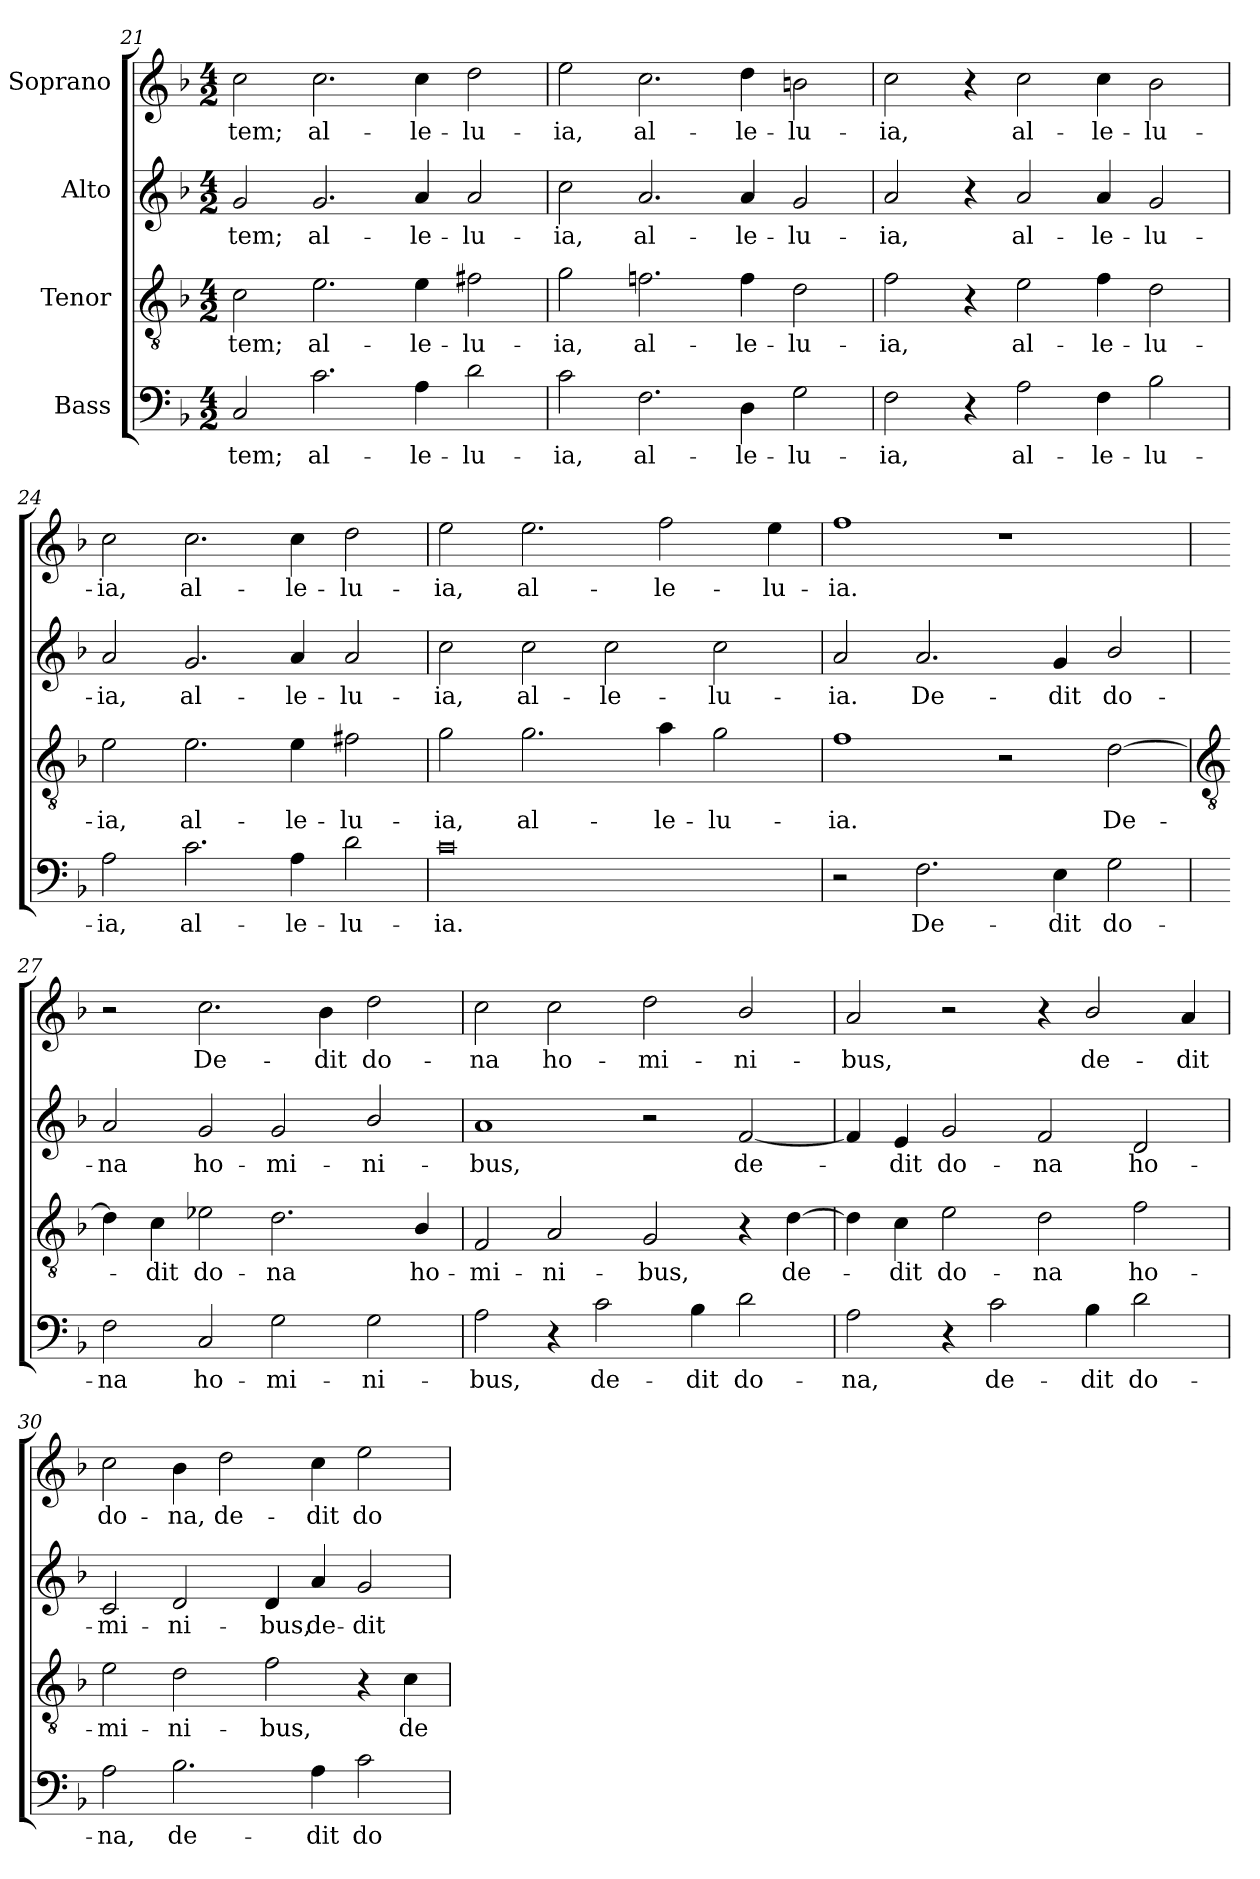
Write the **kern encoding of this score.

**kern	**text	**kern	**text	**kern	**text	**kern	**text
*part4	*part4	*part3	*part3	*part2	*part2	*part1	*part1
*staff4	*staff4	*staff3	*staff3	*staff2	*staff2	*staff1	*staff1
*I"Bass	*	*I"Tenor	*	*I"Alto	*	*I"Soprano	*
*clefF4	*	*clefGv2	*	*clefG2	*	*clefG2	*
*k[b-]	*	*k[b-]	*	*k[b-]	*	*k[b-]	*
*F:	*	*F:	*	*F:	*	*F:	*
*M4/2	*	*M4/2	*	*M4/2	*	*M4/2	*
=21	=21	=21	=21	=21	=21	=21	=21
!	!LO:LY:b	!	!LO:LY:b	!	!LO:LY:b	!	!LO:LY:b
2C	-tem;	2c	tem;	2g	-tem;	2cc	tem;
!	!LO:LY:b	!	!LO:LY:b	!	!LO:LY:b	!	!LO:LY:b
2.c	al-	2.e	al-	2.g	al-	2.cc	al-
!	!LO:LY:b	!	!LO:LY:b	!	!LO:LY:b	!	!LO:LY:b
4A	-le-	4e	-le-	4a	-le-	4cc	-le-
!	!LO:LY:b	!	!LO:LY:b	!	!LO:LY:b	!	!LO:LY:b
2d	-lu-	2f#X	-lu-	2a	-lu-	2dd	-lu-
=22	=22	=22	=22	=22	=22	=22	=22
!	!LO:LY:b	!	!LO:LY:b	!	!LO:LY:b	!	!LO:LY:b
2c	-ia,	2g	-ia,	2cc	-ia,	2ee	-ia,
!	!LO:LY:b	!	!LO:LY:b	!	!LO:LY:b	!	!LO:LY:b
2.F	al-	2.fn	al-	2.a	al-	2.cc	al-
!	!LO:LY:b	!	!LO:LY:b	!	!LO:LY:b	!	!LO:LY:b
4D	-le-	4f	-le-	4a	-le-	4dd	-le-
!	!LO:LY:b	!	!LO:LY:b	!	!LO:LY:b	!	!LO:LY:b
2G	-lu-	2d	-lu-	2g	-lu-	2bn	-lu-
=23	=23	=23	=23	=23	=23	=23	=23
!	!LO:LY:b	!	!LO:LY:b	!	!LO:LY:b	!	!LO:LY:b
2F	-ia,	2f	-ia,	2a	-ia,	2cc	-ia,
4r	.	4r	.	4r	.	4r	.
!	!LO:LY:b	!	!LO:LY:b	!	!LO:LY:b	!	!LO:LY:b
2A	al-	2e	al-	2a	al-	2cc	al-
!	!LO:LY:b	!	!LO:LY:b	!	!LO:LY:b	!	!LO:LY:b
4F	-le-	4f	-le-	4a	-le-	4cc	-le-
!	!LO:LY:b	!	!LO:LY:b	!	!LO:LY:b	!	!LO:LY:b
2B-	-lu-	2d	-lu-	2g	-lu-	2b-	-lu-
=24	=24	=24	=24	=24	=24	=24	=24
!	!LO:LY:b	!	!LO:LY:b	!	!LO:LY:b	!	!LO:LY:b
2A	-ia,	2e	-ia,	2a	-ia,	2cc	-ia,
!	!LO:LY:b	!	!LO:LY:b	!	!LO:LY:b	!	!LO:LY:b
2.c	al-	2.e	al-	2.g	al-	2.cc	al-
!	!LO:LY:b	!	!LO:LY:b	!	!LO:LY:b	!	!LO:LY:b
4A	-le-	4e	-le-	4a	-le-	4cc	-le-
!	!LO:LY:b	!	!LO:LY:b	!	!LO:LY:b	!	!LO:LY:b
2d	-lu-	2f#X	-lu-	2a	-lu-	2dd	-lu-
=25	=25	=25	=25	=25	=25	=25	=25
!	!LO:LY:b	!	!LO:LY:b	!	!LO:LY:b	!	!LO:LY:b
0c	-ia.	2g	-ia,	2cc	-ia,	2ee	-ia,
!	!	!	!LO:LY:b	!	!LO:LY:b	!	!LO:LY:b
.	.	2.g	al-	2cc	al-	2.ee	al-
!	!	!	!	!	!LO:LY:b	!	!
.	.	.	.	2cc	-le-	.	.
!	!	!	!LO:LY:b	!	!	!	!LO:LY:b
.	.	4a	-le-	.	.	2ff	-le-
!	!	!	!LO:LY:b	!	!LO:LY:b	!	!
.	.	2g	-lu-	2cc	-lu-	.	.
!	!	!	!	!	!	!	!LO:LY:b
.	.	.	.	.	.	4ee	-lu-
=26	=26	=26	=26	=26	=26	=26	=26
!	!	!	!LO:LY:b	!	!LO:LY:b	!	!LO:LY:b
2r	.	1f	-ia.	2a	-ia.	1ff	-ia.
!	!LO:LY:b	!	!	!	!LO:LY:b	!	!
2.F	De-	.	.	2.a	De-	.	.
.	.	2r	.	.	.	1r	.
!	!LO:LY:b	!	!	!	!LO:LY:b	!	!
4E	-dit	.	.	4g	-dit	.	.
!	!LO:LY:b	!	!LO:LY:b	!	!LO:LY:b	!	!
2G	do-	[2d	De-	2b-/	do-	.	.
!!LO:LB:g=z
=27	=27	=27	=27	=27	=27	=27	=27
*	*	*clefGv2	*	*	*	*	*
!	!LO:LY:b	!	!	!	!LO:LY:b	!	!
2F	-na	4d]	.	2a	-na	2r	.
!	!	!	!LO:LY:b	!	!	!	!
.	.	4c	dit	.	.	.	.
!	!LO:LY:b	!	!LO:LY:b	!	!LO:LY:b	!	!LO:LY:b
2C	ho-	2e-X	do-	2g	ho-	2.cc	De-
!	!LO:LY:b	!	!LO:LY:b	!	!LO:LY:b	!	!
2G	-mi-	2.d	-na	2g	-mi-	.	.
!	!	!	!	!	!	!	!LO:LY:b
.	.	.	.	.	.	4b-	-dit
!	!LO:LY:b	!	!	!	!LO:LY:b	!	!LO:LY:b
2G	-ni-	.	.	2b-/	-ni-	2dd	do-
!	!	!	!LO:LY:b	!	!	!	!
.	.	4B-/	ho-	.	.	.	.
=28	=28	=28	=28	=28	=28	=28	=28
!	!LO:LY:b	!	!LO:LY:b	!	!LO:LY:b	!	!LO:LY:b
2A	-bus,	2F	-mi-	1a	-bus,	2cc	-na
!	!	!	!LO:LY:b	!	!	!	!LO:LY:b
4r	.	2A	-ni-	.	.	2cc	ho-
!	!LO:LY:b	!	!	!	!	!	!
2c	de-	.	.	.	.	.	.
!	!	!	!LO:LY:b	!	!	!	!LO:LY:b
.	.	2G	-bus,	2r	.	2dd	-mi-
!	!LO:LY:b	!	!	!	!	!	!
4B-	-dit	.	.	.	.	.	.
!	!LO:LY:b	!	!	!	!LO:LY:b	!	!LO:LY:b
2d	do-	4r	.	[2f	de-	2b-/	-ni-
!	!	!	!LO:LY:b	!	!	!	!
.	.	[4d	de-	.	.	.	.
=29	=29	=29	=29	=29	=29	=29	=29
!	!LO:LY:b	!	!	!	!	!	!LO:LY:b
2A	-na,	4d]	.	4f]	.	2a	-bus,
!	!	!	!LO:LY:b	!	!LO:LY:b	!	!
.	.	4c	dit	4e	dit	.	.
!	!	!	!LO:LY:b	!	!LO:LY:b	!	!
4r	.	2e	do-	2g	do-	2r	.
!	!LO:LY:b	!	!	!	!	!	!
2c	de-	.	.	.	.	.	.
!	!	!	!LO:LY:b	!	!LO:LY:b	!	!
.	.	2d	-na	2f	-na	4r	.
!	!LO:LY:b	!	!	!	!	!	!LO:LY:b
4B-	-dit	.	.	.	.	2b-/	de-
!	!LO:LY:b	!	!LO:LY:b	!	!LO:LY:b	!	!
2d	do-	2f	ho-	2d	ho-	.	.
!	!	!	!	!	!	!	!LO:LY:b
.	.	.	.	.	.	4a	-dit
=30	=30	=30	=30	=30	=30	=30	=30
!	!LO:LY:b	!	!LO:LY:b	!	!LO:LY:b	!	!LO:LY:b
2A	-na,	2e	-mi-	2c	-mi-	2cc	do-
!	!LO:LY:b	!	!LO:LY:b	!	!LO:LY:b	!	!LO:LY:b
2.B-	de-	2d	-ni-	2d	-ni-	4b-	-na,
!	!	!	!	!	!	!	!LO:LY:b
.	.	.	.	.	.	2dd	de-
!	!	!	!LO:LY:b	!	!LO:LY:b	!	!
.	.	2f	-bus,	4d	-bus,	.	.
!	!LO:LY:b	!	!	!	!LO:LY:b	!	!LO:LY:b
4A	-dit	.	.	4a	de-	4cc	-dit
!	!LO:LY:b	!	!	!	!LO:LY:b	!	!LO:LY:b
2c	do-	4r	.	2g	-dit	2ee	do-
!	!	!	!LO:LY:b	!	!	!	!
.	.	4c	de-	.	.	.	.
=	=	=	=	=	=	=	=
*-	*-	*-	*-	*-	*-	*-	*-
